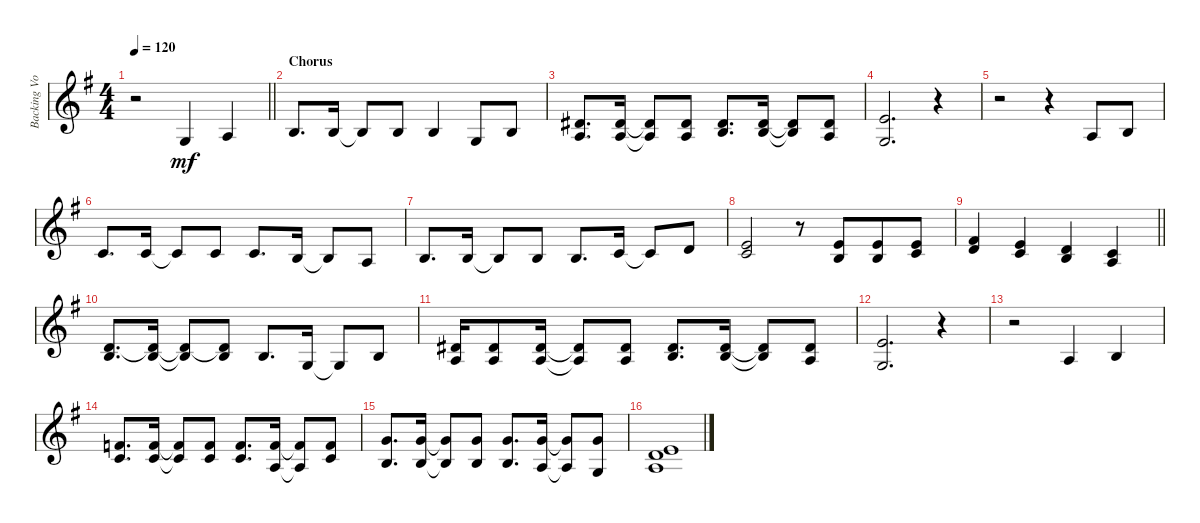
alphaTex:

\track ("Backing Vocals" "Backing Vo") {instrument lead1square}
\staff {score}
\tuning (E4 B3 G3 D3 A2 E2) {hide}
\ts (4 4)
\tempo 120
\clef g2
\barLineRight lightlight
\ks eminor
r.2{dy mf} 10.5.4 7.4.4 |
\section ("" "Chorus")
9.4.8{d} 9.4.16 9.4{t}.8 9.4.8 9.4.4 10.5.8 9.4.8 |
(8.3 7.4).8{d} (8.3 7.4).16 (8.3{t} 7.4{t}).8 (8.3 7.4).8 (8.3 9.4).8{d} (8.3 9.4).16 (8.3{t} 9.4{t}).8 (8.3 7.4).8 |
(9.3 10.5).2{d} r.4 |
r.2 r.4 7.4.8 9.4.8 |
10.4.8{d} 10.4.16 10.4{t}.8 10.4.8 10.4.8{d} 9.4.16 9.4{t}.8 7.4.8 |
9.4.8{d} 9.4.16 9.4{t}.8 9.4.8 9.4.8{d} 10.4.16 10.4{t}.8 12.4.8 |
(9.3 10.4).2 r.8 (9.3 9.4).8{beam merge} (9.3 9.4).8 (9.3 10.4).8 |
\barLineRight lightlight
(7.2 7.3).4 (9.3 10.4).4 (7.3 9.4).4 (5.3 7.4).4 |
(7.3 9.4).8{d} (7.3{t} 9.4).16 (7.3{t} 9.4{t}).8 (7.3{t} 9.4).8 9.4.8{d} 10.5.16 10.5{t}.8 9.4.8 |
(8.3 7.4).16 (8.3 7.4).8 (8.3 7.4).16 (8.3{t} 7.4{t}).8 (8.3 7.4).8 (8.3 9.4).8{d} (8.3 9.4).16 (8.3{t} 9.4{t}).8 (8.3 7.4).8 |
(9.3 10.5).2{d} r.4 |
r.2 7.4.4 9.4.4 |
(10.3 10.4).8{d} (10.3 10.4).16 (10.3{t} 10.4{t}).8 (10.3 10.4).8 (10.3 10.4).8{d} (10.3 7.4).16 (10.3{t} 7.4{t}).8 (10.3 10.4).8 |
(12.3 9.4).8{d} (12.3 9.4).16 (12.3{t} 9.4{t}).8 (12.3 9.4).8 (12.3 9.4).8{d} (12.3 7.4).16 (12.3{t} 7.4{t}).8 (12.3 10.5).8 |
(9.3 12.4 12.5).1
